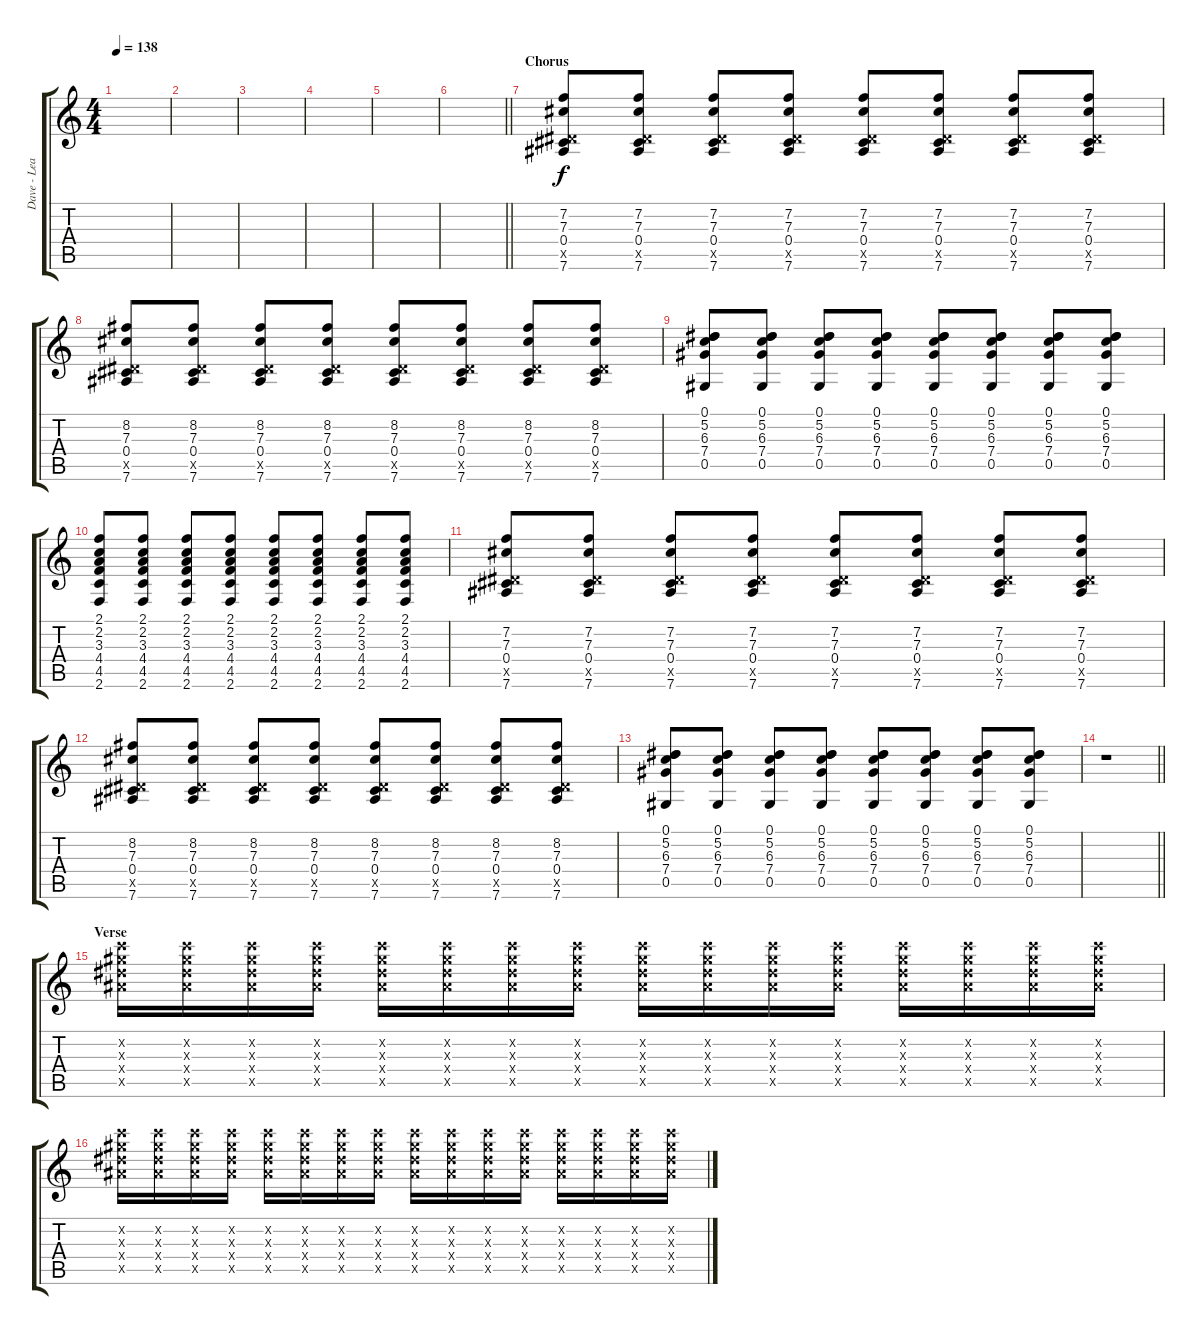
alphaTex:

\track ("Dave - Lead Guitar" "Dave - Lea") {instrument distortionguitar}
\staff {score tabs}
\tuning (Eb4 Bb3 Gb3 Db3 Ab2 Eb2) {hide}
\ts (4 4)
\tempo 138
\clef g2
\ks c
|
|
|
|
|
\barLineRight lightlight
|
\section ("" "Chorus")
(7.2 7.3 0.4 7.5{x} 7.6).8{volume 16 balance 8 instrument distortionguitar} (7.2 7.3 0.4 7.5{x} 7.6).8 (7.2 7.3 0.4 7.5{x} 7.6).8 (7.2 7.3 0.4 7.5{x} 7.6).8 (7.2 7.3 0.4 7.5{x} 7.6).8 (7.2 7.3 0.4 7.5{x} 7.6).8 (7.2 7.3 0.4 7.5{x} 7.6).8 (7.2 7.3 0.4 7.5{x} 7.6).8 |
(8.2 7.3 0.4 7.5{x} 7.6).8 (8.2 7.3 0.4 7.5{x} 7.6).8 (8.2 7.3 0.4 7.5{x} 7.6).8 (8.2 7.3 0.4 7.5{x} 7.6).8 (8.2 7.3 0.4 7.5{x} 7.6).8 (8.2 7.3 0.4 7.5{x} 7.6).8 (8.2 7.3 0.4 7.5{x} 7.6).8 (8.2 7.3 0.4 7.5{x} 7.6).8 |
(0.1 5.2 6.3 7.4 0.5).8 (0.1 5.2 6.3 7.4 0.5).8 (0.1 5.2 6.3 7.4 0.5).8 (0.1 5.2 6.3 7.4 0.5).8 (0.1 5.2 6.3 7.4 0.5).8 (0.1 5.2 6.3 7.4 0.5).8 (0.1 5.2 6.3 7.4 0.5).8 (0.1 5.2 6.3 7.4 0.5).8 |
(2.1 2.2 3.3 4.4 4.5 2.6).8 (2.1 2.2 3.3 4.4 4.5 2.6).8 (2.1 2.2 3.3 4.4 4.5 2.6).8 (2.1 2.2 3.3 4.4 4.5 2.6).8 (2.1 2.2 3.3 4.4 4.5 2.6).8 (2.1 2.2 3.3 4.4 4.5 2.6).8 (2.1 2.2 3.3 4.4 4.5 2.6).8 (2.1 2.2 3.3 4.4 4.5 2.6).8 |
(7.2 7.3 0.4 7.5{x} 7.6).8 (7.2 7.3 0.4 7.5{x} 7.6).8 (7.2 7.3 0.4 7.5{x} 7.6).8 (7.2 7.3 0.4 7.5{x} 7.6).8 (7.2 7.3 0.4 7.5{x} 7.6).8 (7.2 7.3 0.4 7.5{x} 7.6).8 (7.2 7.3 0.4 7.5{x} 7.6).8 (7.2 7.3 0.4 7.5{x} 7.6).8 |
(8.2 7.3 0.4 7.5{x} 7.6).8 (8.2 7.3 0.4 7.5{x} 7.6).8 (8.2 7.3 0.4 7.5{x} 7.6).8 (8.2 7.3 0.4 7.5{x} 7.6).8 (8.2 7.3 0.4 7.5{x} 7.6).8 (8.2 7.3 0.4 7.5{x} 7.6).8 (8.2 7.3 0.4 7.5{x} 7.6).8 (8.2 7.3 0.4 7.5{x} 7.6).8 |
(0.1 5.2 6.3 7.4 0.5).8 (0.1 5.2 6.3 7.4 0.5).8 (0.1 5.2 6.3 7.4 0.5).8 (0.1 5.2 6.3 7.4 0.5).8 (0.1 5.2 6.3 7.4 0.5).8 (0.1 5.2 6.3 7.4 0.5).8 (0.1 5.2 6.3 7.4 0.5).8 (0.1 5.2 6.3 7.4 0.5).8 |
\barLineRight lightlight
r.1 |
\section ("" "Verse")
(14.2{x} 14.3{x} 14.4{x} 14.5{x}).16{volume 16 balance 3 instrument distortionguitar} (14.2{x} 14.3{x} 14.4{x} 14.5{x}).16 (14.2{x} 14.3{x} 14.4{x} 14.5{x}).16 (14.2{x} 14.3{x} 14.4{x} 14.5{x}).16 (14.2{x} 14.3{x} 14.4{x} 14.5{x}).16 (14.2{x} 14.3{x} 14.4{x} 14.5{x}).16 (14.2{x} 14.3{x} 14.4{x} 14.5{x}).16 (14.2{x} 14.3{x} 14.4{x} 14.5{x}).16 (14.2{x} 14.3{x} 14.4{x} 14.5{x}).16 (14.2{x} 14.3{x} 14.4{x} 14.5{x}).16 (14.2{x} 14.3{x} 14.4{x} 14.5{x}).16 (14.2{x} 14.3{x} 14.4{x} 14.5{x}).16 (14.2{x} 14.3{x} 14.4{x} 14.5{x}).16 (14.2{x} 14.3{x} 14.4{x} 14.5{x}).16 (14.2{x} 14.3{x} 14.4{x} 14.5{x}).16 (14.2{x} 14.3{x} 14.4{x} 14.5{x}).16 |
(14.2{x} 14.3{x} 14.4{x} 14.5{x}).16 (14.2{x} 14.3{x} 14.4{x} 14.5{x}).16 (14.2{x} 14.3{x} 14.4{x} 14.5{x}).16 (14.2{x} 14.3{x} 14.4{x} 14.5{x}).16 (14.2{x} 14.3{x} 14.4{x} 14.5{x}).16 (14.2{x} 14.3{x} 14.4{x} 14.5{x}).16 (14.2{x} 14.3{x} 14.4{x} 14.5{x}).16 (14.2{x} 14.3{x} 14.4{x} 14.5{x}).16 (14.2{x} 14.3{x} 14.4{x} 14.5{x}).16 (14.2{x} 14.3{x} 14.4{x} 14.5{x}).16 (14.2{x} 14.3{x} 14.4{x} 14.5{x}).16 (14.2{x} 14.3{x} 14.4{x} 14.5{x}).16 (14.2{x} 14.3{x} 14.4{x} 14.5{x}).16 (14.2{x} 14.3{x} 14.4{x} 14.5{x}).16 (14.2{x} 14.3{x} 14.4{x} 14.5{x}).16 (14.2{x} 14.3{x} 14.4{x} 14.5{x}).16
